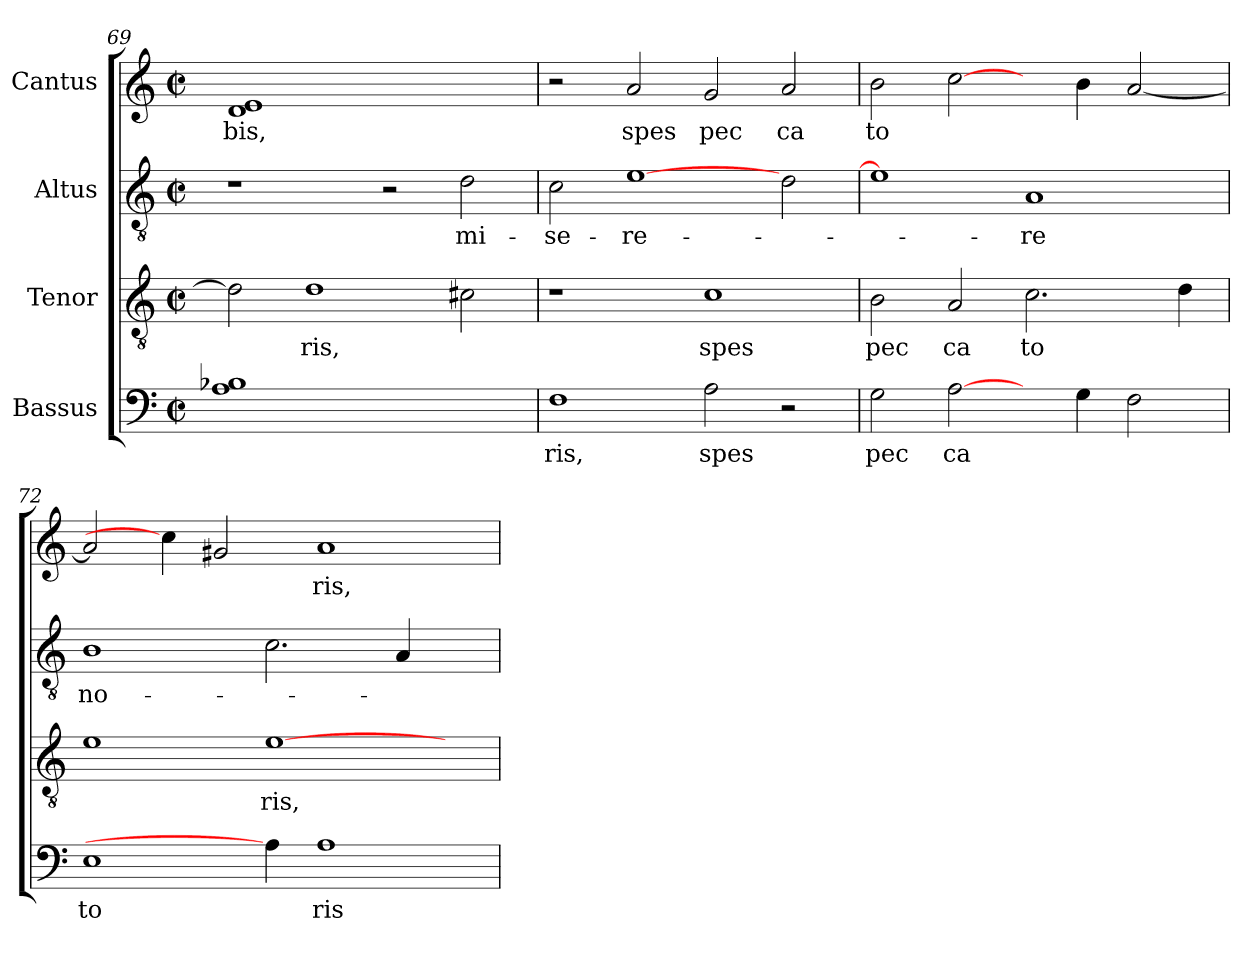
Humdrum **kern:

**kern	**text	**kern	**text	**kern	**text	**kern	**text
*part4	*part4	*part3	*part3	*part2	*part2	*part1	*part1
*staff4	*staff4	*staff3	*staff3	*staff2	*staff2	*staff1	*staff1
*I"Bassus	*	*I"Tenor	*	*I"Altus	*	*I"Cantus	*
*clefF4	*	*clefGv2	*	*clefGv2	*	*clefG2	*
*	*	*	*	*	*	*k[]	*
*	*	*	*	*	*	*C:	*
*M2/2	*	*M2/2	*	*M2/2	*	*M2/2	*
*met(c|)	*	*met(c|)	*	*met(c|)	*	*met(c|)	*
=69	=69	=69	=69	=69	=69	=69	=69
!	!	!	!	!	!	!	!LO:LY:b:cj
1A 1B-	.	2d\]	.	1r	.	1e 1d	bis,
!	!	!	!LO:LY:b:cj	!	!	!	!
.	.	1d	ris,	.	.	.	.
1ryy	.	.	.	2r	.	1ryy	.
!	!	!	!	!	!LO:LY:b:cj	!	!
.	.	2c#\	.	2d\	mi-	.	.
=70	=70	=70	=70	=70	=70	=70	=70
!	!LO:LY:b:cj	!	!	!	!LO:LY:b:cj	!	!
1F	ris,	1r	.	2c\	-se-	2r	.
!	!	!	!	!	!LO:LY:b:cj	!	!LO:LY:b:cj
.	.	.	.	[>1e	-re-	2a/	spes
!	!LO:LY:b:cj	!	!LO:LY:b:cj	!	!	!	!LO:LY:b:cj
2A\	spes	1c	spes	.	.	2g/	pec
!	!	!	!	!	!	!	!LO:LY:b:cj
2r	.	.	.	2d\	.	2a/	ca
=71	=71	=71	=71	=71	=71	=71	=71
!	!LO:LY:b:cj	!	!LO:LY:b:cj	!	!	!	!LO:LY:b:cj
2G\	pec	2B\	pec	1e]	.	2b\	to
!	!LO:LY:b:cj	!	!LO:LY:b:cj	!	!	!	!
[2A\	ca	2A/	ca	.	.	[2cc\	.
!	!	!	!LO:LY:b:cj	!	!LO:LY:b:cj	!	!
4ryy	.	2.c\	to	1A	-re	4ryy	.
4G\	.	.	.	.	.	4b\	.
2F\	.	.	.	.	.	[<2a/	.
.	.	4d\	.	.	.	.	.
=72	=72	=72	=72	=72	=72	=72	=72
!	!LO:LY:b:cj	!	!	!	!LO:LY:b:cj	!	!
1E	to	1e	.	1B	no-	2a/]	.
.	.	.	.	.	.	4cc\]	.
.	.	.	.	.	.	2g#/	.
!	!	!	!LO:LY:b:cj	!	!	!	!
4A\]	.	[>1e	ris,	2.c\	.	.	.
!	!LO:LY:b:cj	!	!	!	!	!	!LO:LY:b:cj
1A	ris	.	.	.	.	1a	ris,
.	.	.	.	4A/	.	.	.
.	.	4ryy	.	4ryy	.	.	.
=	=	=	=	=	=	=	=
*-	*-	*-	*-	*-	*-	*-	*-
